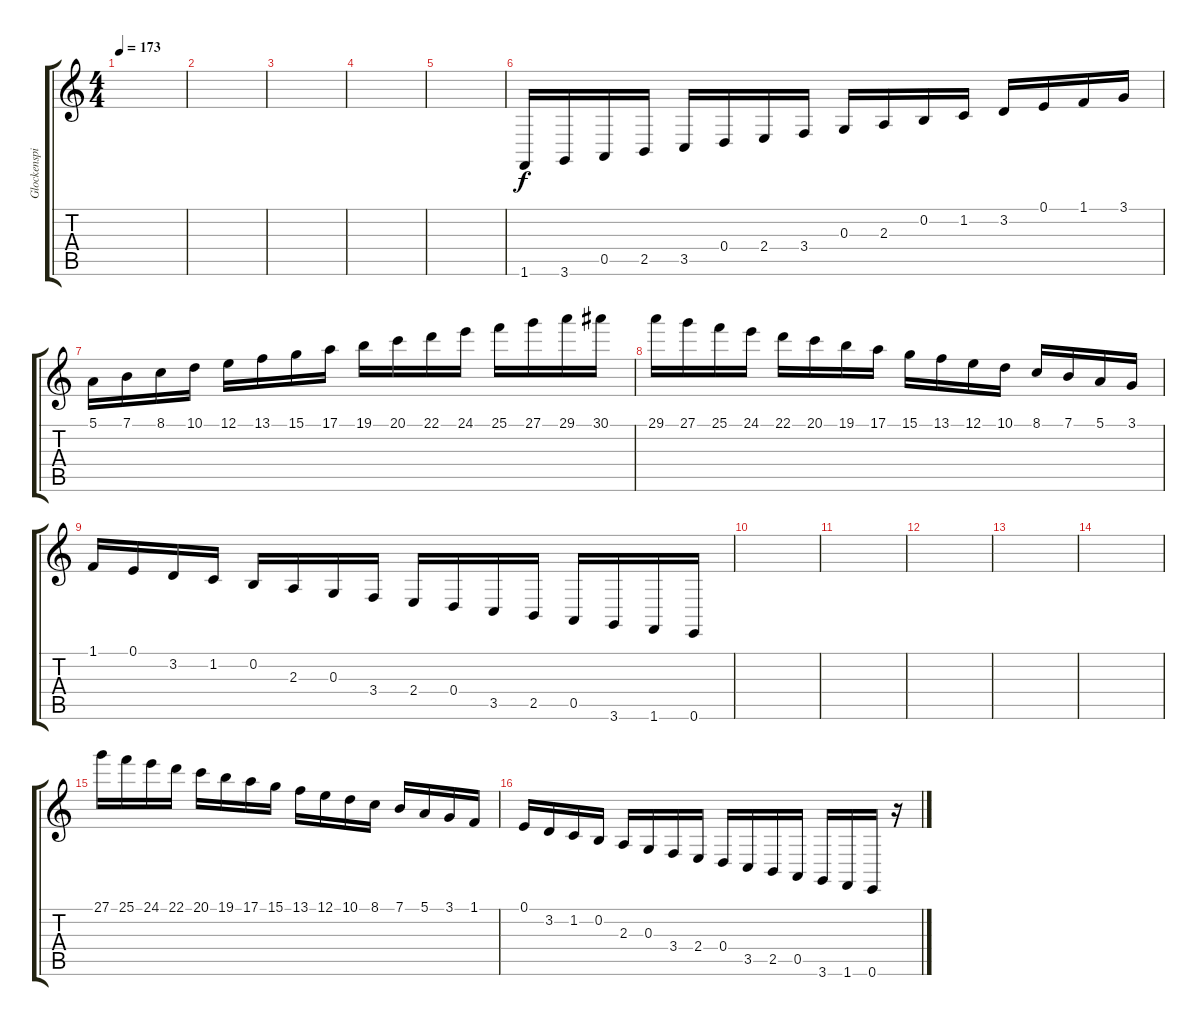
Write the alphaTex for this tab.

\track ("Glockenspiel" "Glockenspi") {instrument glockenspiel}
\staff {score tabs}
\tuning (E4 B3 G3 D3 A2 E2) {hide}
\ts (4 4)
\tempo 173
\clef g2
\ks c
|
|
|
|
|
1.6.16 3.6.16 0.5.16 2.5.16 3.5.16 0.4.16 2.4.16 3.4.16 0.3.16 2.3.16 0.2.16 1.2.16 3.2.16 0.1.16 1.1.16 3.1.16 |
5.1.16 7.1.16 8.1.16 10.1.16 12.1.16 13.1.16 15.1.16 17.1.16 19.1.16 20.1.16 22.1.16 24.1.16 25.1.16 27.1.16 29.1.16 30.1.16 |
29.1.16 27.1.16 25.1.16 24.1.16 22.1.16 20.1.16 19.1.16 17.1.16 15.1.16 13.1.16 12.1.16 10.1.16 8.1.16 7.1.16 5.1.16 3.1.16 |
1.1.16 0.1.16 3.2.16 1.2.16 0.2.16 2.3.16 0.3.16 3.4.16 2.4.16 0.4.16 3.5.16 2.5.16 0.5.16 3.6.16 1.6.16 0.6.16 |
|
|
|
|
|
27.1.16 25.1.16 24.1.16 22.1.16 20.1.16 19.1.16 17.1.16 15.1.16 13.1.16 12.1.16 10.1.16 8.1.16 7.1.16 5.1.16 3.1.16 1.1.16 |
0.1.16 3.2.16 1.2.16 0.2.16 2.3.16 0.3.16 3.4.16 2.4.16 0.4.16 3.5.16 2.5.16 0.5.16 3.6.16 1.6.16 0.6.16 r.16
